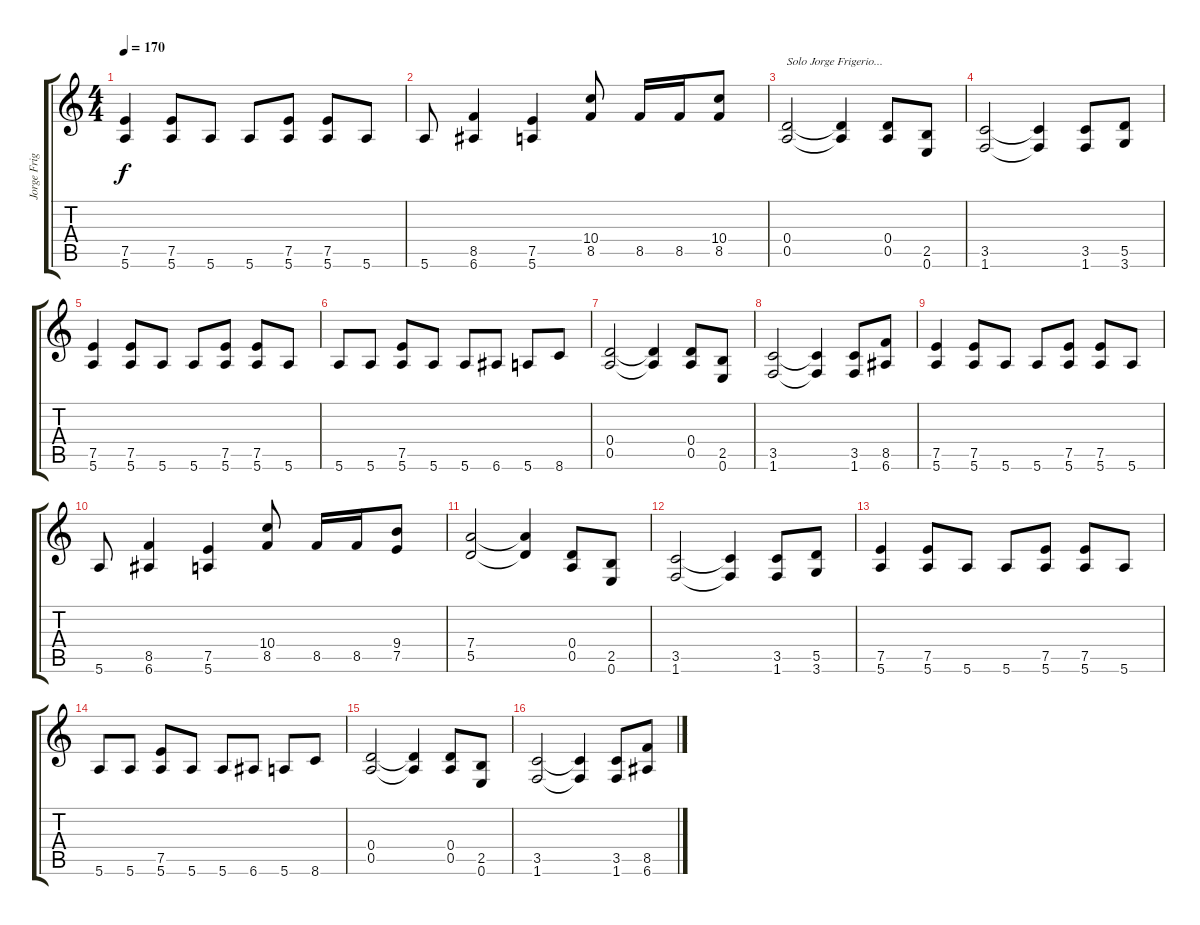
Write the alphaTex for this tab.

\track ("Jorge Frigerio Base B" "Jorge Frig") {instrument overdrivenguitar}
\staff {score tabs}
\tuning (E4 B3 G3 D3 A2 E2) {hide}
\ts (4 4)
\tempo 170
\clef g2
\ks c
(7.5 5.6).4{dy f} (7.5 5.6).8 5.6.8 5.6.8 (7.5 5.6).8 (7.5 5.6).8 5.6.8 |
5.6.8 (8.5 6.6).4 (7.5 5.6).4 (10.4 8.5).8 8.5.16 8.5.16 (10.4 8.5).8 |
(0.4 0.5).2{txt "Solo Jorge Frigerio..."} (0.4{t} 0.5{t}).4 (0.4 0.5).8 (2.5 0.6).8 |
(3.5 1.6).2 (3.5{t} 1.6{t}).4 (3.5 1.6).8 (5.5 3.6).8 |
(7.5 5.6).4 (7.5 5.6).8 5.6.8 5.6.8 (7.5 5.6).8 (7.5 5.6).8 5.6.8 |
5.6.8 5.6.8 (7.5 5.6).8 5.6.8 5.6.8 6.6.8 5.6.8 8.6.8 |
(0.4 0.5).2 (0.4{t} 0.5{t}).4 (0.4 0.5).8 (2.5 0.6).8 |
(3.5 1.6).2 (3.5{t} 1.6{t}).4 (3.5 1.6).8 (8.5 6.6).8 |
(7.5 5.6).4 (7.5 5.6).8 5.6.8 5.6.8 (7.5 5.6).8 (7.5 5.6).8 5.6.8 |
5.6.8 (8.5 6.6).4 (7.5 5.6).4 (10.4 8.5).8 8.5.16 8.5.16 (9.4 7.5).8 |
(7.4 5.5).2 (7.4{t} 5.5{t}).4 (0.4 0.5).8 (2.5 0.6).8 |
(3.5 1.6).2 (3.5{t} 1.6{t}).4 (3.5 1.6).8 (5.5 3.6).8 |
(7.5 5.6).4 (7.5 5.6).8 5.6.8 5.6.8 (7.5 5.6).8 (7.5 5.6).8 5.6.8 |
5.6.8 5.6.8 (7.5 5.6).8 5.6.8 5.6.8 6.6.8 5.6.8 8.6.8 |
(0.4 0.5).2 (0.4{t} 0.5{t}).4 (0.4 0.5).8 (2.5 0.6).8 |
(3.5 1.6).2 (3.5{t} 1.6{t}).4 (3.5 1.6).8 (8.5 6.6).8
